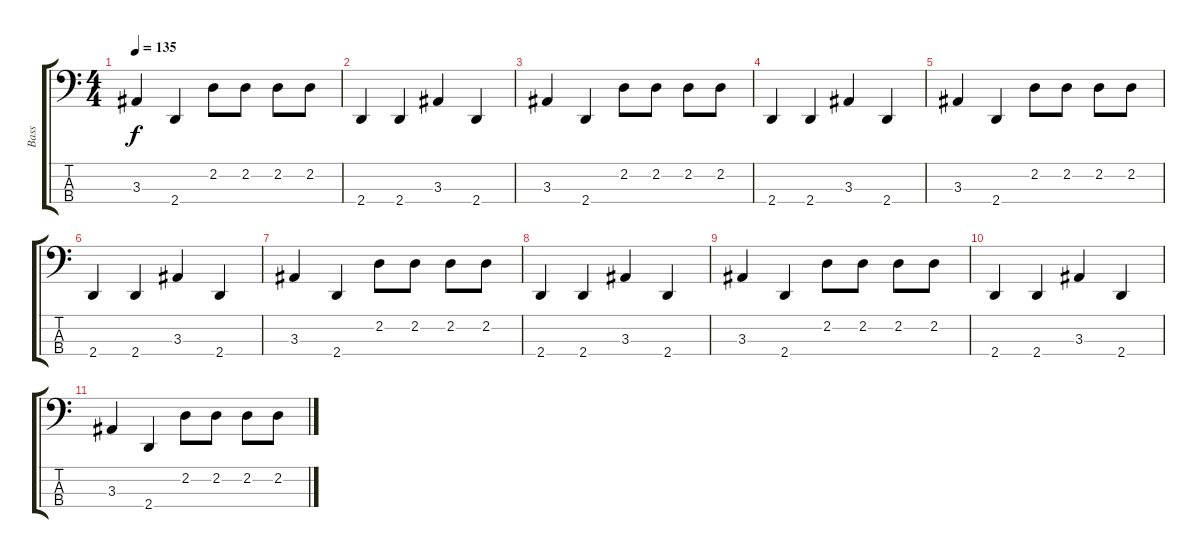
\track ("Bass" "Bass") {instrument electricbasspick}
\staff {score tabs}
\tuning (F2 C2 G1 C1) {hide}
\ts (4 4)
\tempo 135
\clef f4
\ks c
3.3.4{dy f} 2.4.4 2.2.8 2.2.8 2.2.8 2.2.8 |
2.4.4 2.4.4 3.3.4 2.4.4 |
3.3.4 2.4.4 2.2.8 2.2.8 2.2.8 2.2.8 |
2.4.4 2.4.4 3.3.4 2.4.4 |
3.3.4 2.4.4 2.2.8 2.2.8 2.2.8 2.2.8 |
2.4.4 2.4.4 3.3.4 2.4.4 |
3.3.4 2.4.4 2.2.8 2.2.8 2.2.8 2.2.8 |
2.4.4 2.4.4 3.3.4 2.4.4 |
3.3.4 2.4.4 2.2.8 2.2.8 2.2.8 2.2.8 |
2.4.4 2.4.4 3.3.4 2.4.4 |
3.3.4 2.4.4 2.2.8 2.2.8 2.2.8 2.2.8
